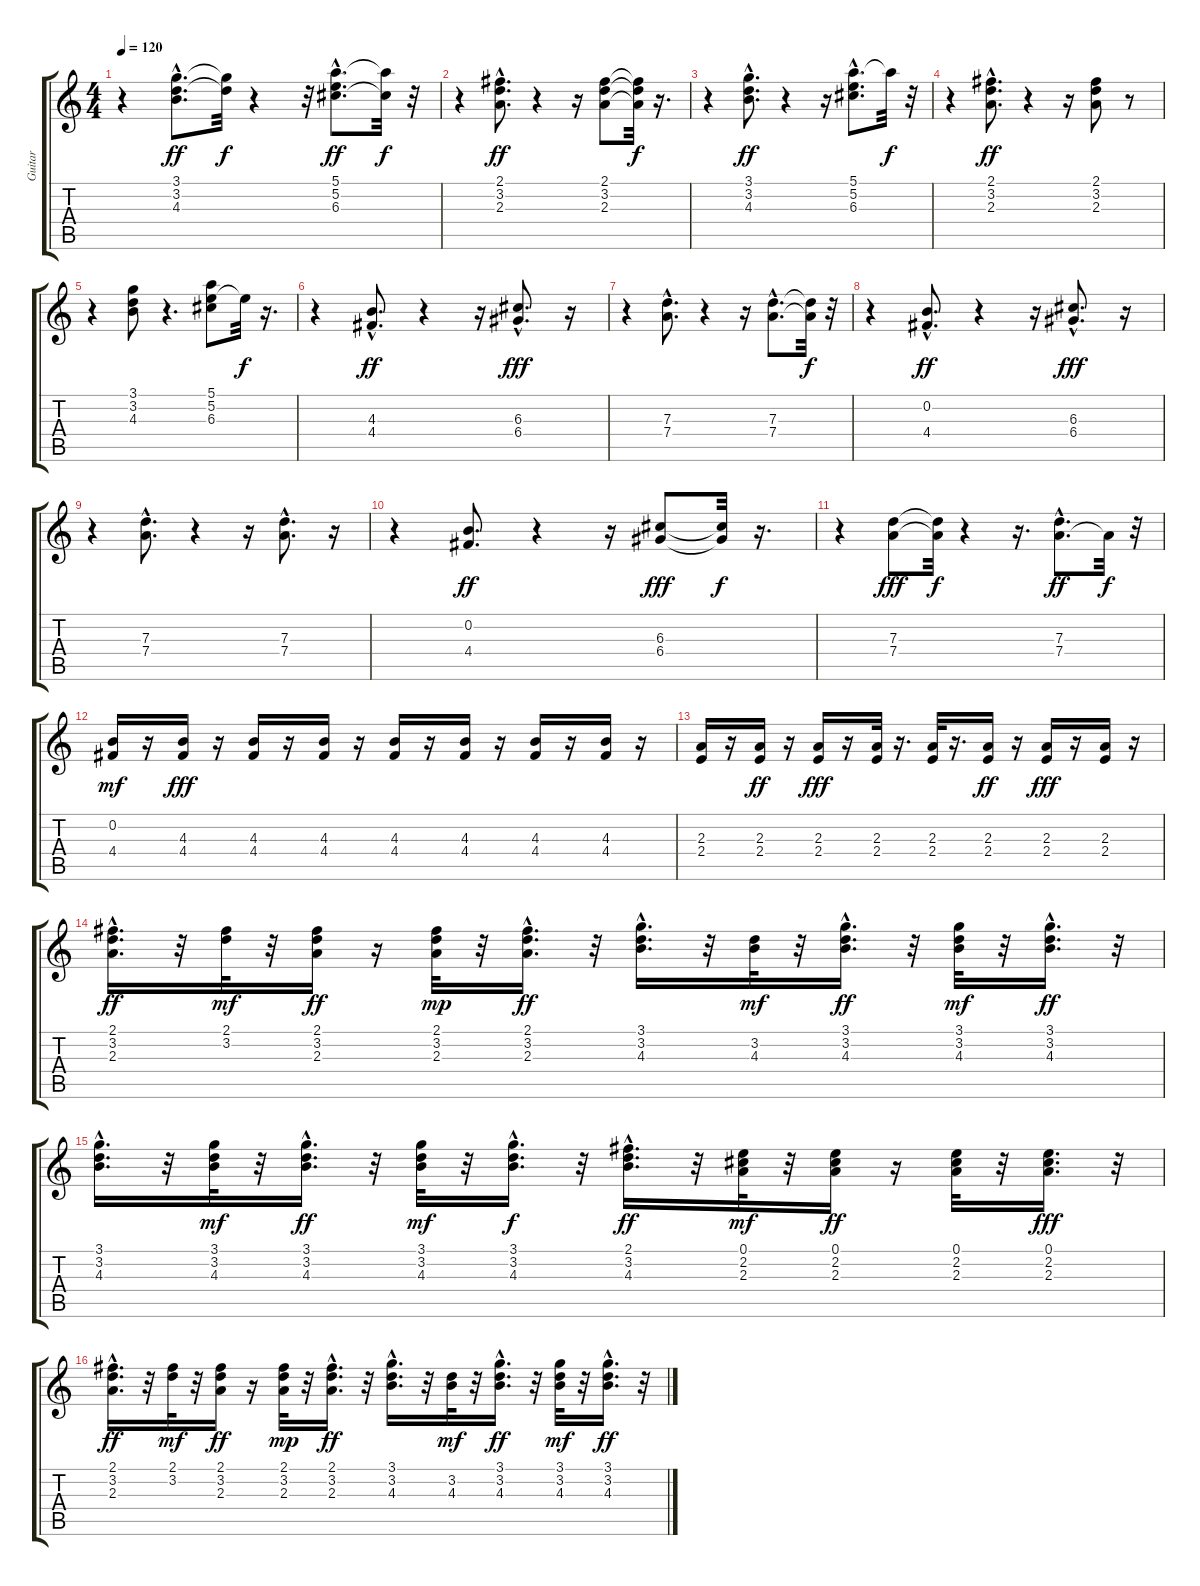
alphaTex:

\track ("Guitar" "Guitar") {instrument distortionguitar}
\staff {score tabs}
\tuning (E4 B3 G3 D3 A2 E2) {hide}
\ts (4 4)
\tempo 120
\clef g2
\ks c
r.4{dy ff} (3.1{hac} 3.2{hac} 4.3{hac}).8{d} (3.1{t} 3.2{t}).32{dy f} r.4 r.32 (5.1{hac} 5.2{hac} 6.3{hac}).8{d dy ff} (5.1{t} 6.3{t}).32{dy f} r.32 |
r.4 (2.1{hac} 3.2{hac} 2.3{hac}).8{d dy ff} r.4 r.16 (2.1 3.2 2.3).8 (2.1{t} 3.2{t} 2.3{t}).32{dy f} r.16{d} |
r.4 (3.1{hac} 3.2{hac} 4.3{hac}).8{d dy ff} r.4 r.16 (5.1{hac} 5.2{hac} 6.3{hac}).8{d} 5.1{t}.32{dy f} r.32 |
r.4 (2.1{hac} 3.2{hac} 2.3{hac}).8{d dy ff} r.4 r.16 (2.1 3.2 2.3).8 r.8 |
r.4 (3.1 3.2 4.3).8 r.4{d} (5.1 5.2 6.3).8 5.2{t}.32{dy f} r.16{d} |
r.4 (4.3{hac} 4.4).8{d dy ff} r.4 r.16 (6.3{hac} 6.4{hac}).8{d dy fff} r.16 |
r.4 (7.3{hac} 7.4{hac}).8{d} r.4 r.16 (7.3{hac} 7.4{hac}).8{d} (7.3{t} 7.4{t}).32{dy f} r.32 |
r.4 (0.2{hac} 4.4{hac}).8{d dy ff} r.4 r.16 (6.3{hac} 6.4{hac}).8{d dy fff} r.16 |
r.4 (7.3{hac} 7.4{hac}).8{d} r.4 r.16 (7.3{hac} 7.4{hac}).8{d} r.16 |
r.4 (0.2 4.4).8{d dy ff} r.4 r.16 (6.3 6.4).8{dy fff} (6.3{t} 6.4{t}).32{dy f} r.16{d} |
r.4 (7.3 7.4).8{dy fff} (7.3{t} 7.4{t}).32{dy f} r.4 r.16{d} (7.3{hac} 7.4{hac}).8{d dy ff} 7.4{t}.32{dy f} r.32 |
(0.2 4.4).16{dy mf} r.16 (4.3 4.4).16{dy fff} r.16 (4.3 4.4).16 r.16 (4.3 4.4).16 r.16 (4.3 4.4).16 r.16 (4.3 4.4).16 r.16 (4.3 4.4).16 r.16 (4.3 4.4).16 r.16 |
(2.3 2.4).16 r.16 (2.3 2.4).16{dy ff} r.16 (2.3 2.4).16{dy fff} r.16 (2.3 2.4).32 r.16{d} (2.3 2.4).32 r.16{d} (2.3 2.4).16{dy ff} r.16 (2.3 2.4).16{dy fff} r.16 (2.3 2.4).16 r.16 |
(2.1 3.2{hac} 2.3).16{d dy ff} r.32 (2.1 3.2).32{dy mf} r.32 (2.1 3.2 2.3).16{dy ff} r.16 (2.1 3.2 2.3).32{dy mp} r.32 (2.1{hac} 3.2 2.3).16{d dy ff} r.32 (3.1{hac} 3.2{hac} 4.3{hac}).16{d} r.32 (3.2 4.3).32{dy mf} r.32 (3.1 3.2 4.3{hac}).16{d dy ff} r.32 (3.1 3.2 4.3).32{dy mf} r.32 (3.1 3.2{hac} 4.3).16{d dy ff} r.32 |
(3.1 3.2{hac} 4.3{hac}).16{d} r.32 (3.1 3.2 4.3).32{dy mf} r.32 (3.1 3.2 4.3{hac}).16{d dy ff} r.32 (3.1 3.2 4.3).32{dy mf} r.32 (3.1 3.2{hac} 4.3).16{d dy f} r.32 (2.1{hac} 3.2{hac} 4.3{hac}).16{d dy ff} r.32 (0.1 2.2 2.3).32{dy mf} r.32 (0.1 2.2 2.3).16{dy ff} r.16 (0.1 2.2 2.3).32 r.32 (0.1 2.2 2.3).16{d dy fff} r.32 |
(2.1 3.2{hac} 2.3).16{d dy ff} r.32 (2.1 3.2).32{dy mf} r.32 (2.1 3.2 2.3).16{dy ff} r.16 (2.1 3.2 2.3).32{dy mp} r.32 (2.1{hac} 3.2 2.3).16{d dy ff} r.32 (3.1{hac} 3.2{hac} 4.3{hac}).16{d} r.32 (3.2 4.3).32{dy mf} r.32 (3.1 3.2 4.3{hac}).16{d dy ff} r.32 (3.1 3.2 4.3).32{dy mf} r.32 (3.1 3.2{hac} 4.3).16{d dy ff} r.32
